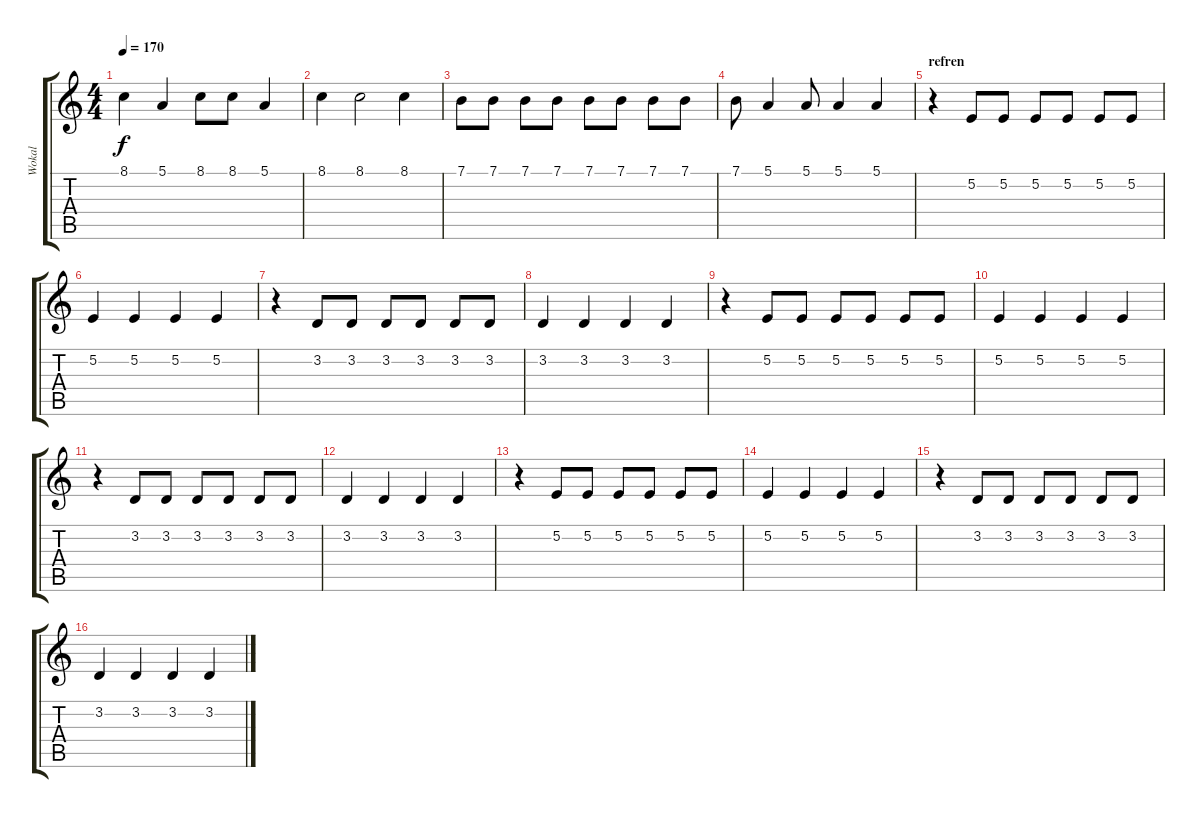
\track ("Wokal" "Wokal") {instrument voiceoohs}
\staff {score tabs}
\tuning (E4 B3 G3 D3 A2 E2) {hide}
\ts (4 4)
\tempo 170
\clef g2
\ks c
8.1.4{dy f} 5.1.4 8.1.8 8.1.8 5.1.4 |
8.1.4 8.1.2 8.1.4 |
7.1.8 7.1.8 7.1.8 7.1.8 7.1.8 7.1.8 7.1.8 7.1.8 |
7.1.8 5.1.4 5.1.8 5.1.4 5.1.4 |
\section ("" "refren")
r.4 5.2.8 5.2.8 5.2.8 5.2.8 5.2.8 5.2.8 |
5.2.4 5.2.4 5.2.4 5.2.4 |
r.4 3.2.8 3.2.8 3.2.8 3.2.8 3.2.8 3.2.8 |
3.2.4 3.2.4 3.2.4 3.2.4 |
r.4 5.2.8 5.2.8 5.2.8 5.2.8 5.2.8 5.2.8 |
5.2.4 5.2.4 5.2.4 5.2.4 |
r.4 3.2.8 3.2.8 3.2.8 3.2.8 3.2.8 3.2.8 |
3.2.4 3.2.4 3.2.4 3.2.4 |
r.4 5.2.8 5.2.8 5.2.8 5.2.8 5.2.8 5.2.8 |
5.2.4 5.2.4 5.2.4 5.2.4 |
r.4 3.2.8 3.2.8 3.2.8 3.2.8 3.2.8 3.2.8 |
3.2.4 3.2.4 3.2.4 3.2.4
